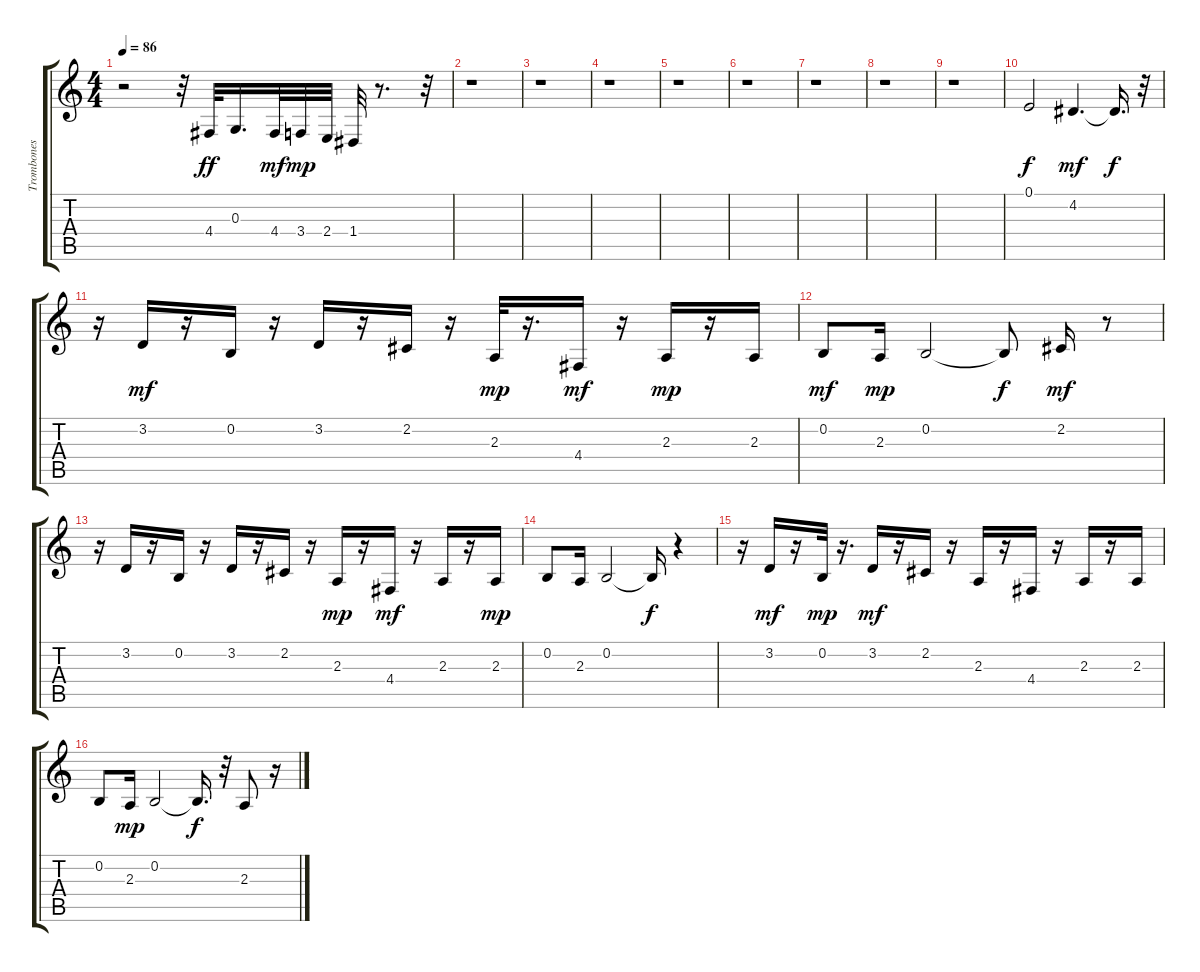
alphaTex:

\track ("Trombones" "Trombones") {instrument trombone}
\staff {score tabs}
\tuning (E4 B3 G3 D3 A2 E2) {hide}
\ts (4 4)
\tempo 86
\clef g2
\ks c
r.2{dy f} r.32 4.4.32{dy ff balance 14} 0.3.16{d} 4.4.32{dy mf} 3.4.32{dy mp} 2.4.32 1.4.32 r.8{d} r.32 |
r.1 |
r.1 |
r.1 |
r.1 |
r.1 |
r.1 |
r.1 |
r.1 |
0.1.2{dy f} 4.2.4{d dy mf} 4.2{t}.16{d dy f} r.32 |
r.16 3.2.16{dy mf} r.16 0.2.16 r.16 3.2.16 r.16 2.2.16 r.16 2.3.32{dy mp} r.16{d} 4.4.16{dy mf} r.16 2.3.16{dy mp} r.16 2.3.16 |
0.2.8{dy mf} 2.3.16{dy mp} 0.2.2 0.2{t}.8{dy f} 2.2.16{dy mf} r.8 |
r.16 3.2.16 r.16 0.2.16 r.16 3.2.16 r.16 2.2.16 r.16 2.3.16{dy mp} r.16 4.4.16{dy mf} r.16 2.3.16 r.16 2.3.16{dy mp} |
0.2.8 2.3.16 0.2.2 0.2{t}.16{dy f} r.4 |
r.16 3.2.16{dy mf} r.16 0.2.32{dy mp} r.16{d} 3.2.16{dy mf} r.16 2.2.16 r.16 2.3.16 r.16 4.4.16 r.16 2.3.16 r.16 2.3.16 |
0.2.8 2.3.16{dy mp} 0.2.2 0.2{t}.16{d dy f} r.32 2.3.8 r.16
